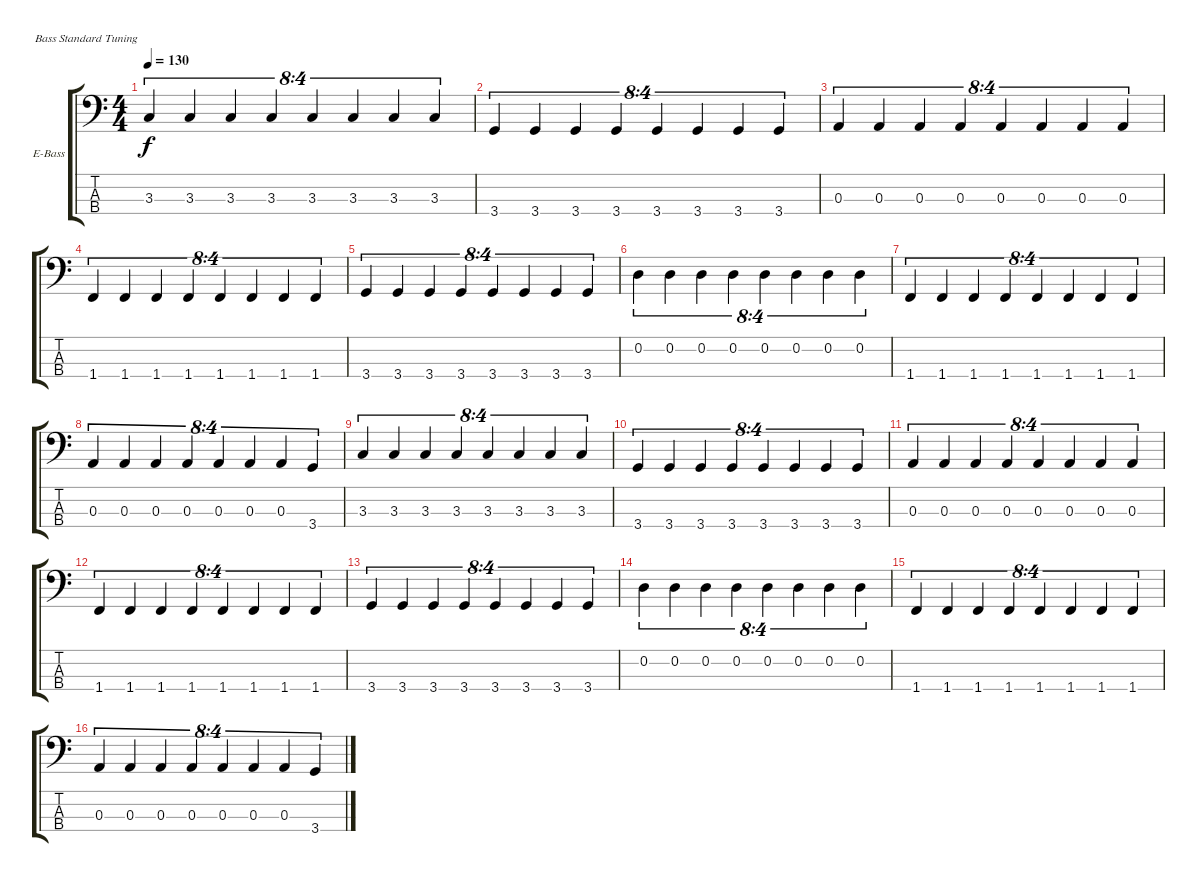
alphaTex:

\defaultSystemsLayout 4
\bracketExtendMode groupsimilarinstruments
\firstSystemTrackNameOrientation horizontal
\otherSystemsTrackNameOrientation horizontal
\track ("Electric Bass" "E-Bass") {instrument electricbassfinger}
\staff {score tabs}
\tuning (G2 D2 A1 E1)
\ts (4 4)
\tempo 130
\clef f4
\ks c
3.3.4{tu (8 4) dy f} 3.3.4{tu (8 4)} 3.3.4{tu (8 4)} 3.3.4{tu (8 4)} 3.3.4{tu (8 4)} 3.3.4{tu (8 4)} 3.3.4{tu (8 4)} 3.3.4{tu (8 4)} |
3.4.4{tu (8 4)} 3.4.4{tu (8 4)} 3.4.4{tu (8 4)} 3.4.4{tu (8 4)} 3.4.4{tu (8 4)} 3.4.4{tu (8 4)} 3.4.4{tu (8 4)} 3.4.4{tu (8 4)} |
0.3.4{tu (8 4)} 0.3.4{tu (8 4)} 0.3.4{tu (8 4)} 0.3.4{tu (8 4)} 0.3.4{tu (8 4)} 0.3.4{tu (8 4)} 0.3.4{tu (8 4)} 0.3.4{tu (8 4)} |
1.4.4{tu (8 4)} 1.4.4{tu (8 4)} 1.4.4{tu (8 4)} 1.4.4{tu (8 4)} 1.4.4{tu (8 4)} 1.4.4{tu (8 4)} 1.4.4{tu (8 4)} 1.4.4{tu (8 4)} |
3.4.4{tu (8 4)} 3.4.4{tu (8 4)} 3.4.4{tu (8 4)} 3.4.4{tu (8 4)} 3.4.4{tu (8 4)} 3.4.4{tu (8 4)} 3.4.4{tu (8 4)} 3.4.4{tu (8 4)} |
0.2.4{tu (8 4)} 0.2.4{tu (8 4)} 0.2.4{tu (8 4)} 0.2.4{tu (8 4)} 0.2.4{tu (8 4)} 0.2.4{tu (8 4)} 0.2.4{tu (8 4)} 0.2.4{tu (8 4)} |
1.4.4{tu (8 4)} 1.4.4{tu (8 4)} 1.4.4{tu (8 4)} 1.4.4{tu (8 4)} 1.4.4{tu (8 4)} 1.4.4{tu (8 4)} 1.4.4{tu (8 4)} 1.4.4{tu (8 4)} |
0.3.4{tu (8 4)} 0.3.4{tu (8 4)} 0.3.4{tu (8 4)} 0.3.4{tu (8 4)} 0.3.4{tu (8 4)} 0.3.4{tu (8 4)} 0.3.4{tu (8 4)} 3.4.4{tu (8 4)} |
3.3.4{tu (8 4)} 3.3.4{tu (8 4)} 3.3.4{tu (8 4)} 3.3.4{tu (8 4)} 3.3.4{tu (8 4)} 3.3.4{tu (8 4)} 3.3.4{tu (8 4)} 3.3.4{tu (8 4)} |
3.4.4{tu (8 4)} 3.4.4{tu (8 4)} 3.4.4{tu (8 4)} 3.4.4{tu (8 4)} 3.4.4{tu (8 4)} 3.4.4{tu (8 4)} 3.4.4{tu (8 4)} 3.4.4{tu (8 4)} |
0.3.4{tu (8 4)} 0.3.4{tu (8 4)} 0.3.4{tu (8 4)} 0.3.4{tu (8 4)} 0.3.4{tu (8 4)} 0.3.4{tu (8 4)} 0.3.4{tu (8 4)} 0.3.4{tu (8 4)} |
1.4.4{tu (8 4)} 1.4.4{tu (8 4)} 1.4.4{tu (8 4)} 1.4.4{tu (8 4)} 1.4.4{tu (8 4)} 1.4.4{tu (8 4)} 1.4.4{tu (8 4)} 1.4.4{tu (8 4)} |
3.4.4{tu (8 4)} 3.4.4{tu (8 4)} 3.4.4{tu (8 4)} 3.4.4{tu (8 4)} 3.4.4{tu (8 4)} 3.4.4{tu (8 4)} 3.4.4{tu (8 4)} 3.4.4{tu (8 4)} |
0.2.4{tu (8 4)} 0.2.4{tu (8 4)} 0.2.4{tu (8 4)} 0.2.4{tu (8 4)} 0.2.4{tu (8 4)} 0.2.4{tu (8 4)} 0.2.4{tu (8 4)} 0.2.4{tu (8 4)} |
1.4.4{tu (8 4)} 1.4.4{tu (8 4)} 1.4.4{tu (8 4)} 1.4.4{tu (8 4)} 1.4.4{tu (8 4)} 1.4.4{tu (8 4)} 1.4.4{tu (8 4)} 1.4.4{tu (8 4)} |
0.3.4{tu (8 4)} 0.3.4{tu (8 4)} 0.3.4{tu (8 4)} 0.3.4{tu (8 4)} 0.3.4{tu (8 4)} 0.3.4{tu (8 4)} 0.3.4{tu (8 4)} 3.4.4{tu (8 4)}
